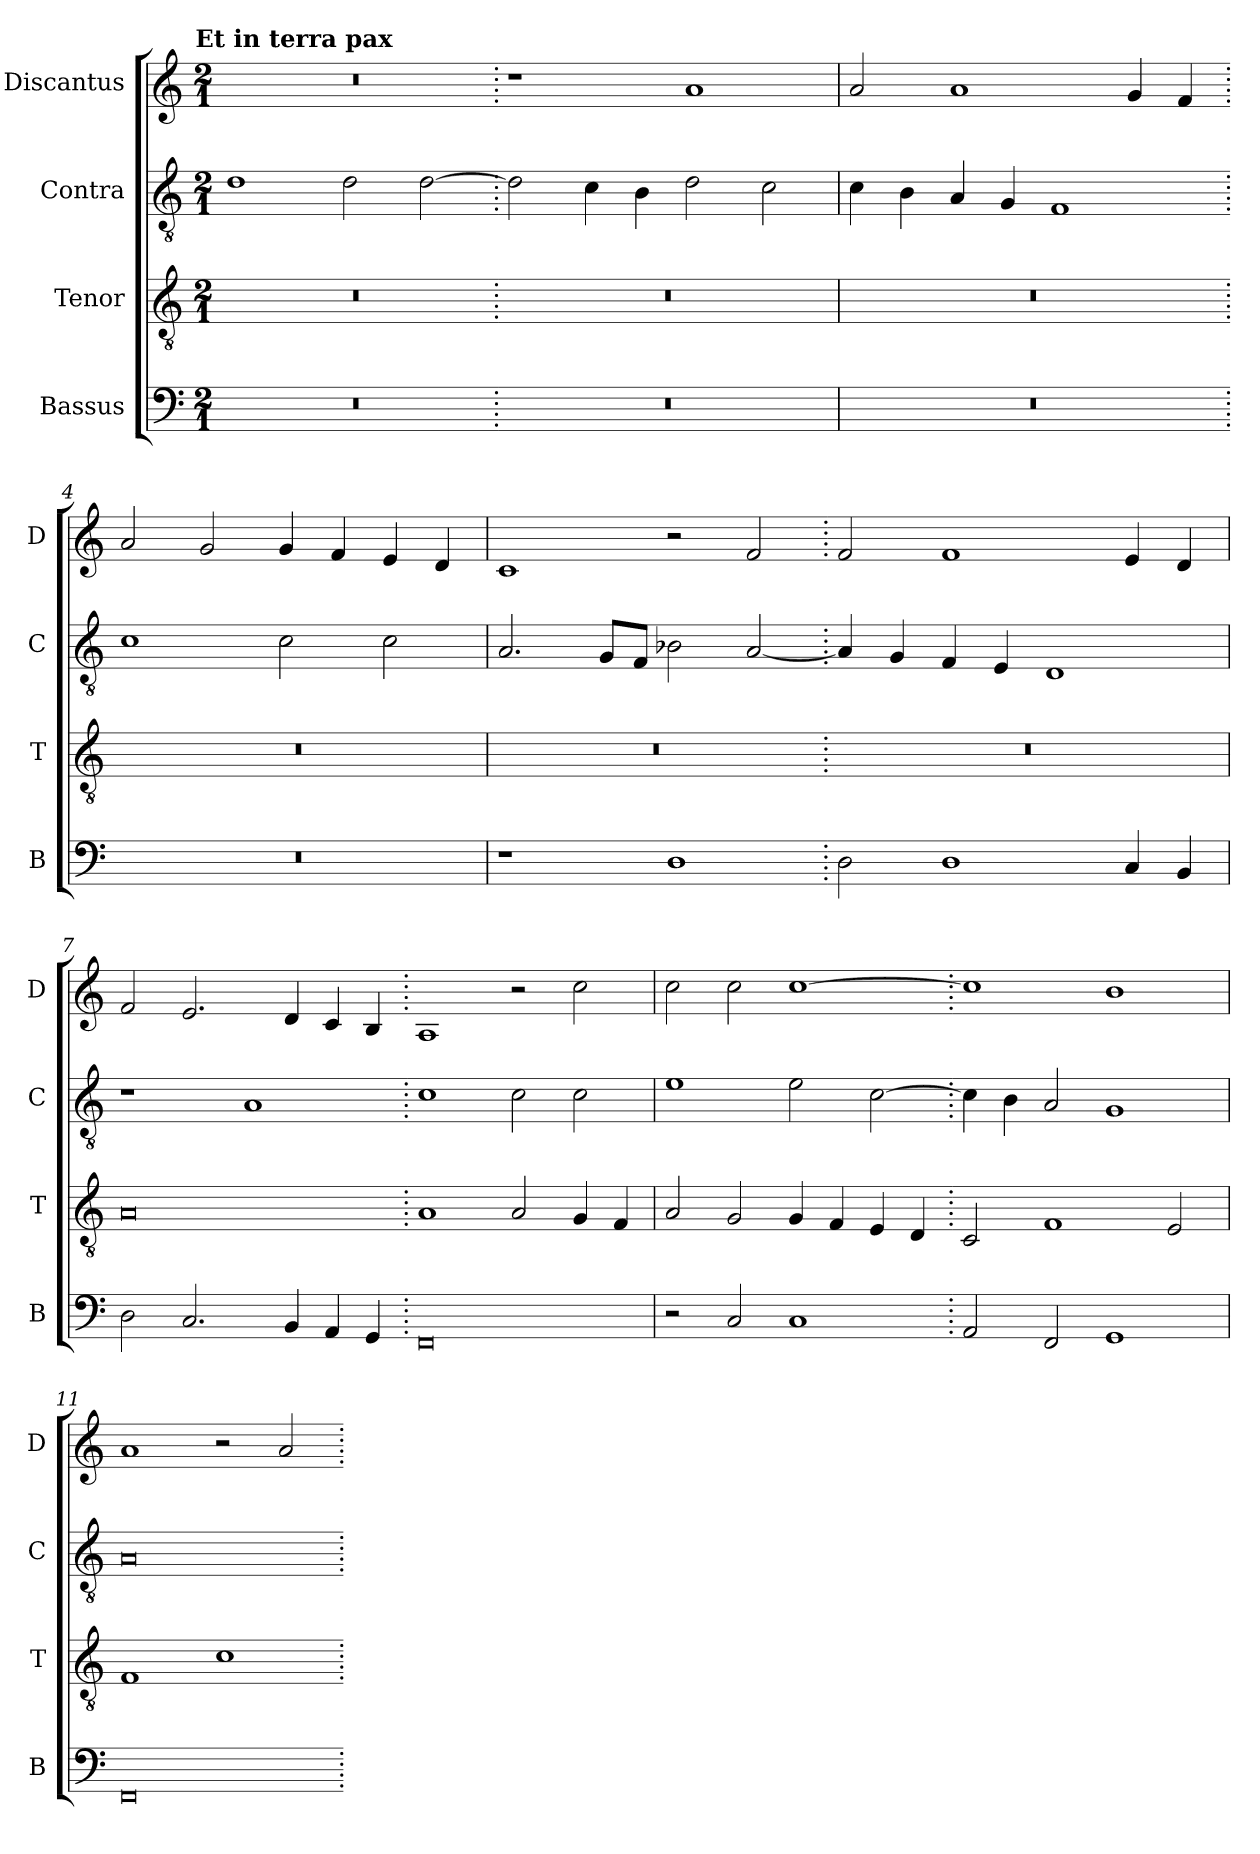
**kern	**kern	**kern	**kern
*part4	*part3	*part2	*part1
*staff4	*staff3	*staff2	*staff1
*I"Bassus	*I"Tenor	*I"Contra	*I"Discantus
*I'B	*I'T	*I'C	*I'D
*clefF4	*clefGv2	*clefGv2	*clefG2
*k[]	*k[]	*k[]	*k[]
!!LO:TX:omd:t=Et in terra pax
*M2/1	*M2/1	*M2/1	*M2/1
=1	=1	=1	=1
0r	0r	1d	0r
.	.	2d\	.
.	.	[2d\	.
=2.	=2.	=2.	=2.
0r	0r	2d\]	1r
.	.	4c\	.
.	.	4B\	.
.	.	2d\	1a
.	.	2c\	.
=3	=3	=3	=3
0r	0r	4c\	2a/
.	.	4B\	.
.	.	4A/	1a
.	.	4G/	.
.	.	1F	.
.	.	.	4g/
.	.	.	4f/
=4.	=4.	=4.	=4.
0r	0r	1c	2a/
.	.	.	2g/
.	.	2c\	4g/
.	.	.	4f/
.	.	2c\	4e/
.	.	.	4d/
=5	=5	=5	=5
1r	0r	2.A/	1c
.	.	8G/L	.
.	.	8F/J	.
1D	.	2B-X\	2r
.	.	[2A/	2f/
=6.	=6.	=6.	=6.
2D\	0r	4A/]	2f/
.	.	4G/	.
1D	.	4F/	1f
.	.	4E/	.
.	.	1D	.
4C/	.	.	4e/
4BB/	.	.	4d/
=7	=7	=7	=7
2D\	0A	1r	2f/
2.C/	.	.	2.e/
.	.	1A	.
4BB/	.	.	4d/
4AA/	.	.	4c/
4GG/	.	.	4B/
=8.	=8.	=8.	=8.
0FF	1A	1c	1A
.	2A/	2c\	2r
.	4G/	2c\	2cc\
.	4F/	.	.
=9	=9	=9	=9
2r	2A/	1e	2cc\
2C/	2G/	.	2cc\
1C	4G/	2e\	[1cc
.	4F/	.	.
.	4E/	[2c\	.
.	4D/	.	.
=10.	=10.	=10.	=10.
2AA/	2C/	4c\]	1cc]
.	.	4B\	.
2FF/	1F	2A/	.
1GG	.	1G	1b
.	2E/	.	.
=11	=11	=11	=11
0FF	1F	0A	1a
.	1c	.	2r
.	.	.	2a/
=.	=.	=.	=.
*-	*-	*-	*-
